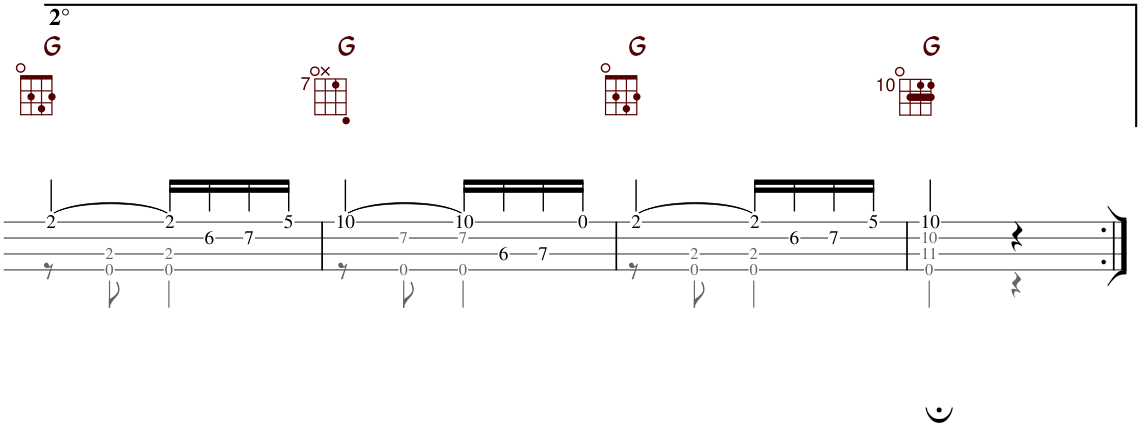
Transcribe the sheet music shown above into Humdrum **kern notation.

**kern	**harte
*part1	*part1
*staff1	*
*I"Ukulélé [Tablature]	*
!!LO:PB:g=z
*k[f#]	*
*M2/4	*
=50	=50
*^	*
[4b/	8r	G:maj
.	8g!i\ 8d!i\	.
16b/LL]	4g!i\ 4d!i\	.
16a#X/	.	.
16b/	.	.
16dd/JJ	.	.
=51	=51	=51
[4gg/	8r	G:maj
.	8g!i\ 8b!i\	.
16gg/LL]	4g!i\ 4b!i\	.
16f#/	.	.
16g/	.	.
16a/JJ	.	.
=52	=52	=52
[4b/	8r	G:maj
.	8g!i\ 8d!i\	.
16b/LL]	4g!i\ 4d!i\	.
16a#X/	.	.
16b/	.	.
16dd/JJ	.	.
=53	=53	=53
4gg;/	4g!i\ 4b!i\ 4dd!i\	G:maj
4r	4r	.
*v	*v	*
=:|!	=:|!
*-	*-
